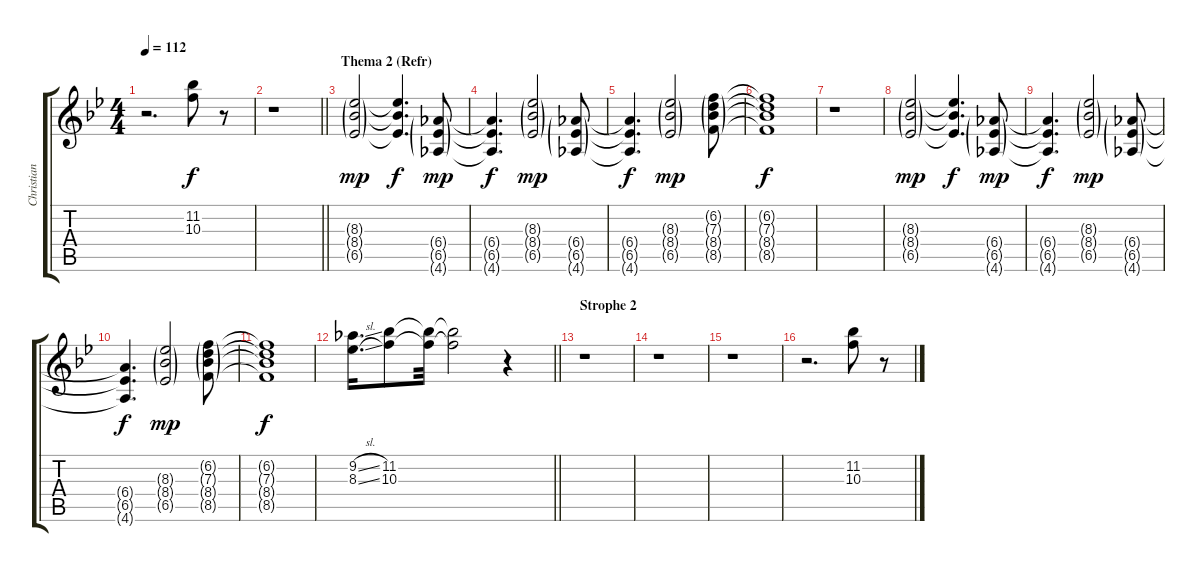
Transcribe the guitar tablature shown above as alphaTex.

\track ("Christian Gitarre 2 " "Christian ") {instrument acousticguitarsteel}
\staff {score tabs}
\tuning (E4 B3 G3 D3 A2 E2) {hide}
\ts (4 4)
\tempo 112
\clef g2
\ks bb
r.2{d dy f} (11.2 10.3).8 r.8 |
\barLineRight lightlight
r.1 |
\section ("" "Thema 2 (Refr)")
(8.3{g} 8.4{g} 6.5{g}).2{dy mp} (8.3{t} 8.4{t} 6.5{t}).4{d dy f} (6.4{g} 6.5{g} 4.6{g}).8{dy mp} |
(6.4{t} 6.5{t} 4.6{t}).4{d dy f} (8.3{g} 8.4{g} 6.5{g}).2{dy mp} (6.4{g} 6.5{g} 4.6{g}).8 |
(6.4{t} 6.5{t} 4.6{t}).4{d dy f} (8.3{g} 8.4{g} 6.5{g}).2{dy mp} (6.2{g} 7.3{g} 8.4{g} 8.5{g}).8 |
(6.2{t} 7.3{t} 8.4{t} 8.5{t}).1{dy f} |
r.1 |
(8.3{g} 8.4{g} 6.5{g}).2{dy mp} (8.3{t} 8.4{t} 6.5{t}).4{d dy f} (6.4{g} 6.5{g} 4.6{g}).8{dy mp} |
(6.4{t} 6.5{t} 4.6{t}).4{d dy f} (8.3{g} 8.4{g} 6.5{g}).2{dy mp} (6.4{g} 6.5{g} 4.6{g}).8 |
(6.4{t} 6.5{t} 4.6{t}).4{d dy f} (8.3{g} 8.4{g} 6.5{g}).2{dy mp} (6.2{g} 7.3{g} 8.4{g} 8.5{g}).8 |
(6.2{t} 7.3{t} 8.4{t} 8.5{t}).1{dy f} |
\barLineRight lightlight
(9.2{sl} 8.3{sl}).16{d} (11.2 10.3).8 (11.2{t} 10.3{t}).32 (11.2{t} 10.3{t}).2 r.4 |
\section ("" "Strophe 2")
r.1 |
r.1 |
r.1 |
r.2{d} (11.2 10.3).8 r.8
